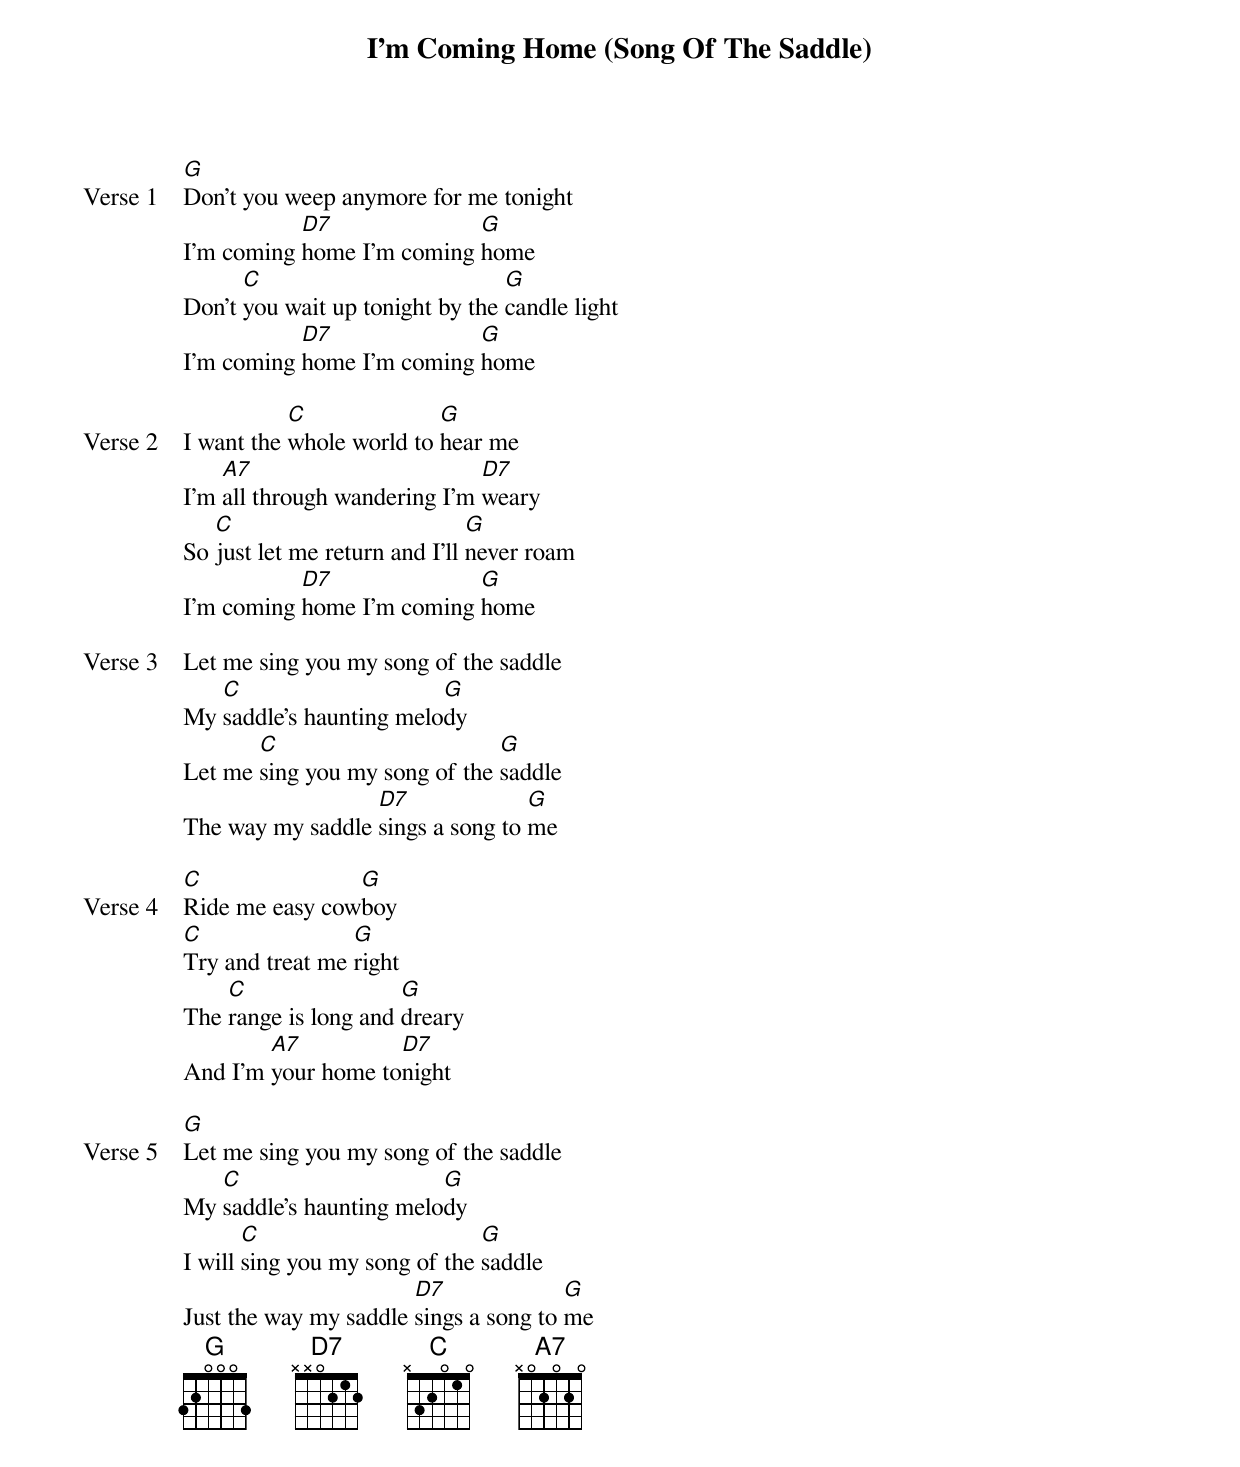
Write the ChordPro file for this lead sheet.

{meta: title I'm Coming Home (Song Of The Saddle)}
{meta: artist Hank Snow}
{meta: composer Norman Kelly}
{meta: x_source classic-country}
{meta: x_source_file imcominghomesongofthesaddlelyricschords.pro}
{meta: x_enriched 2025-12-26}

{start_of_verse: Verse 1}
[G]Don’t you weep anymore for me tonight
I’m coming [D7]home I’m coming [G]home
Don’t [C]you wait up tonight by the [G]candle light
I’m coming [D7]home I’m coming [G]home
{end_of_verse}

{start_of_verse: Verse 2}
I want the [C]whole world to [G]hear me
I’m [A7]all through wandering I’m [D7]weary
So [C]just let me return and I’ll [G]never roam
I’m coming [D7]home I’m coming [G]home
{end_of_verse}

{start_of_verse: Verse 3}
Let me sing you my song of the saddle
My [C]saddle’s haunting melo[G]dy
Let me [C]sing you my song of the [G]saddle
The way my saddle [D7]sings a song to [G]me
{end_of_verse}

{start_of_verse: Verse 4}
[C]Ride me easy cow[G]boy
[C]Try and treat me [G]right
The [C]range is long and [G]dreary
And I’m [A7]your home to[D7]night
{end_of_verse}

{start_of_verse: Verse 5}
[G]Let me sing you my song of the saddle
My [C]saddle’s haunting melo[G]dy
I will [C]sing you my song of the [G]saddle
Just the way my saddle [D7]sings a song to [G]me
{end_of_verse}
